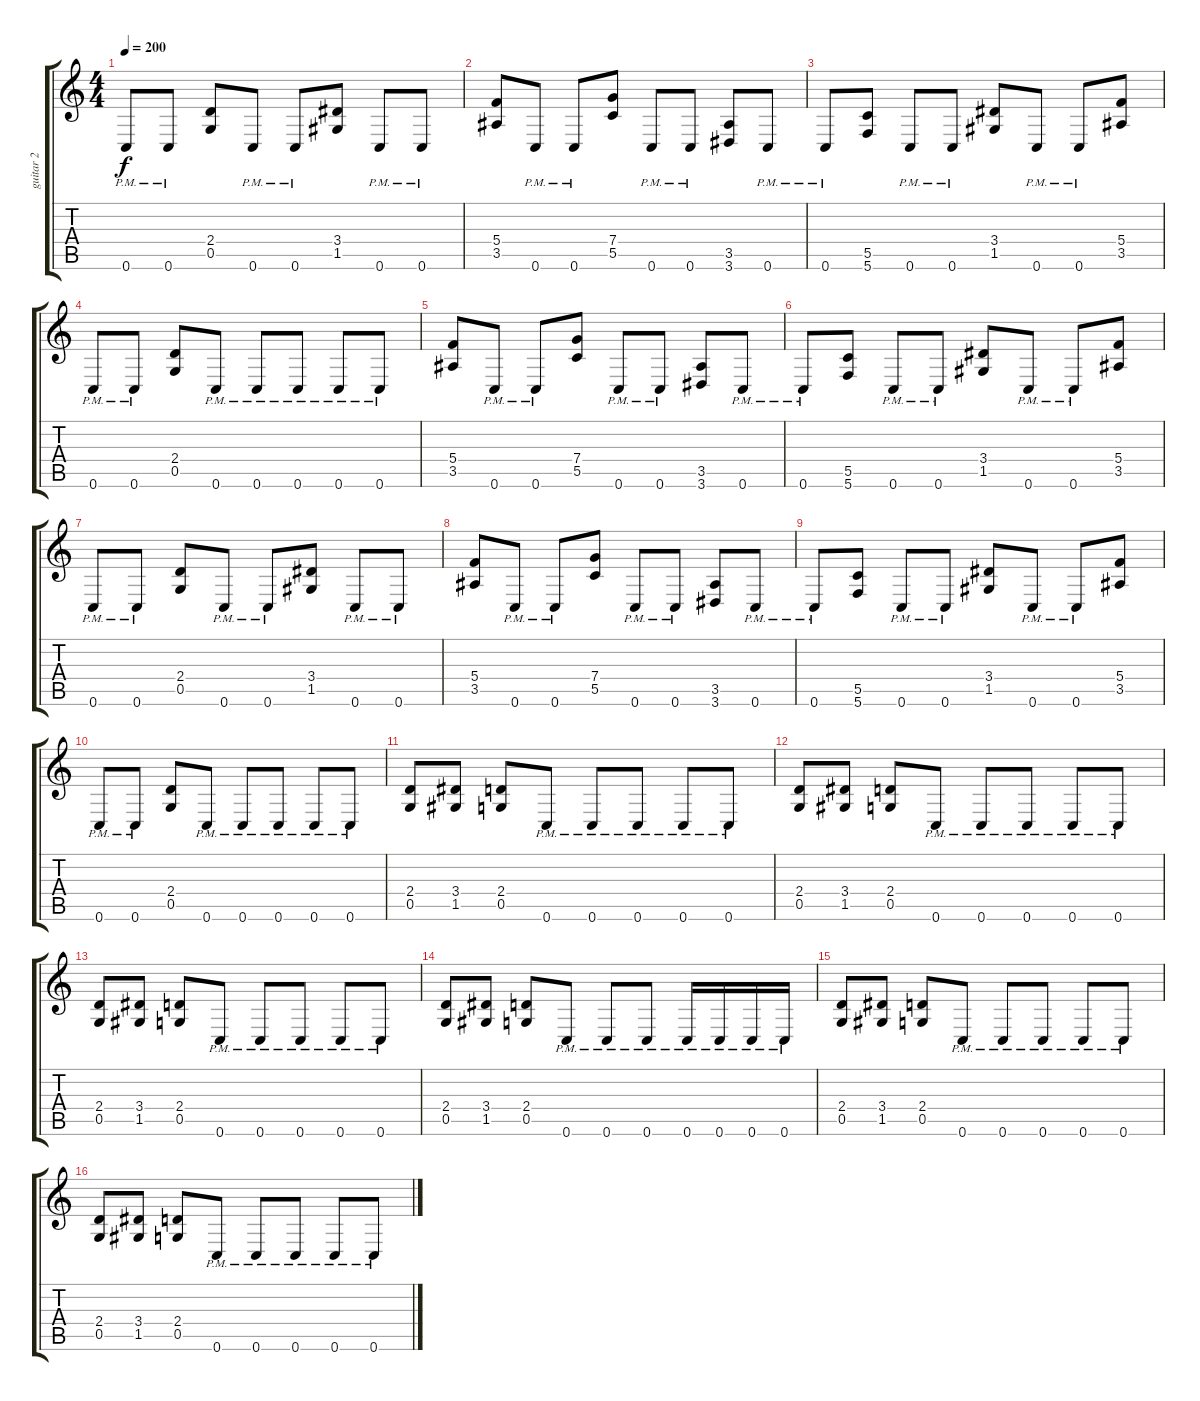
\track ("guitar 2" "guitar 2") {instrument distortionguitar}
\staff {score tabs}
\tuning (D4 A3 F3 C3 G2 C2) {hide}
\ts (4 4)
\tempo 200
\clef g2
\ks c
0.6{pm}.8{dy f} 0.6{pm}.8 (2.4 0.5).8 0.6{pm}.8 0.6{pm}.8 (3.4 1.5).8 0.6{pm}.8 0.6{pm}.8 |
(5.4 3.5).8 0.6{pm}.8 0.6{pm}.8 (7.4 5.5).8 0.6{pm}.8 0.6{pm}.8 (3.5 3.6).8 0.6{pm}.8 |
0.6{pm}.8 (5.5 5.6).8 0.6{pm}.8 0.6{pm}.8 (3.4 1.5).8 0.6{pm}.8 0.6{pm}.8 (5.4 3.5).8 |
0.6{pm}.8 0.6{pm}.8 (2.4 0.5).8 0.6{pm}.8 0.6{pm}.8 0.6{pm}.8 0.6{pm}.8 0.6{pm}.8 |
(5.4 3.5).8 0.6{pm}.8 0.6{pm}.8 (7.4 5.5).8 0.6{pm}.8 0.6{pm}.8 (3.5 3.6).8 0.6{pm}.8 |
0.6{pm}.8 (5.5 5.6).8 0.6{pm}.8 0.6{pm}.8 (3.4 1.5).8 0.6{pm}.8 0.6{pm}.8 (5.4 3.5).8 |
0.6{pm}.8 0.6{pm}.8 (2.4 0.5).8 0.6{pm}.8 0.6{pm}.8 (3.4 1.5).8 0.6{pm}.8 0.6{pm}.8 |
(5.4 3.5).8 0.6{pm}.8 0.6{pm}.8 (7.4 5.5).8 0.6{pm}.8 0.6{pm}.8 (3.5 3.6).8 0.6{pm}.8 |
0.6{pm}.8 (5.5 5.6).8 0.6{pm}.8 0.6{pm}.8 (3.4 1.5).8 0.6{pm}.8 0.6{pm}.8 (5.4 3.5).8 |
0.6{pm}.8 0.6{pm}.8 (2.4 0.5).8 0.6{pm}.8 0.6{pm}.8 0.6{pm}.8 0.6{pm}.8 0.6{pm}.8 |
(2.4 0.5).8 (3.4 1.5).8 (2.4 0.5).8 0.6{pm}.8 0.6{pm}.8 0.6{pm}.8 0.6{pm}.8 0.6{pm}.8 |
(2.4 0.5).8 (3.4 1.5).8 (2.4 0.5).8 0.6{pm}.8 0.6{pm}.8 0.6{pm}.8 0.6{pm}.8 0.6{pm}.8 |
(2.4 0.5).8 (3.4 1.5).8 (2.4 0.5).8 0.6{pm}.8 0.6{pm}.8 0.6{pm}.8 0.6{pm}.8 0.6{pm}.8 |
(2.4 0.5).8 (3.4 1.5).8 (2.4 0.5).8 0.6{pm}.8 0.6{pm}.8 0.6{pm}.8 0.6{pm}.16 0.6{pm}.16 0.6{pm}.16 0.6{pm}.16 |
(2.4 0.5).8 (3.4 1.5).8 (2.4 0.5).8 0.6{pm}.8 0.6{pm}.8 0.6{pm}.8 0.6{pm}.8 0.6{pm}.8 |
(2.4 0.5).8 (3.4 1.5).8 (2.4 0.5).8 0.6{pm}.8 0.6{pm}.8 0.6{pm}.8 0.6{pm}.8 0.6{pm}.8
